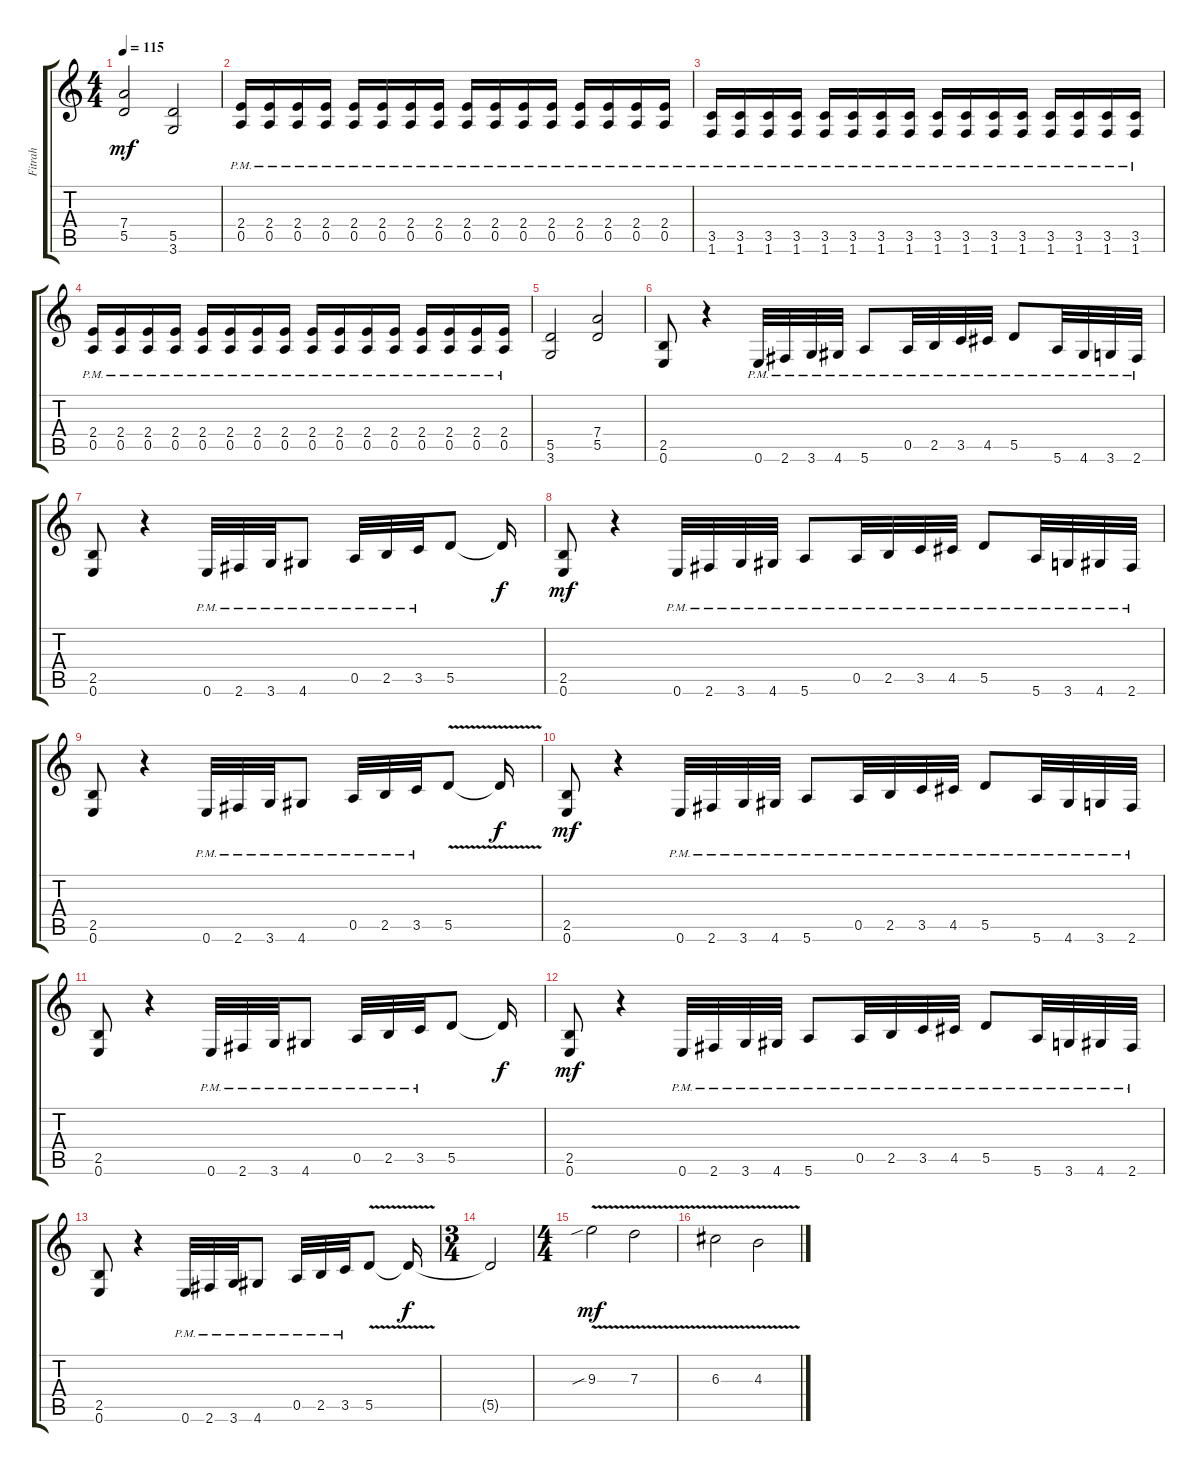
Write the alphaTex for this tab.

\track ("Fitrah" "Fitrah") {instrument distortionguitar}
\staff {score tabs}
\tuning (E4 B3 G3 D3 A2 E2) {hide}
\ts (4 4)
\tempo 115
\clef g2
\ks c
(7.4 5.5).2{dy mf} (5.5 3.6).2 |
(2.4{pm} 0.5{pm}).16 (2.4{pm} 0.5{pm}).16 (2.4{pm} 0.5{pm}).16 (2.4{pm} 0.5{pm}).16 (2.4{pm} 0.5{pm}).16 (2.4{pm} 0.5{pm}).16 (2.4{pm} 0.5{pm}).16 (2.4{pm} 0.5{pm}).16 (2.4{pm} 0.5{pm}).16 (2.4{pm} 0.5{pm}).16 (2.4{pm} 0.5{pm}).16 (2.4{pm} 0.5{pm}).16 (2.4{pm} 0.5{pm}).16 (2.4{pm} 0.5{pm}).16 (2.4{pm} 0.5{pm}).16 (2.4{pm} 0.5{pm}).16 |
(3.5{pm} 1.6{pm}).16 (3.5{pm} 1.6{pm}).16 (3.5{pm} 1.6{pm}).16 (3.5{pm} 1.6{pm}).16 (3.5{pm} 1.6{pm}).16 (3.5{pm} 1.6{pm}).16 (3.5{pm} 1.6{pm}).16 (3.5{pm} 1.6{pm}).16 (3.5{pm} 1.6{pm}).16 (3.5{pm} 1.6{pm}).16 (3.5{pm} 1.6{pm}).16 (3.5{pm} 1.6{pm}).16 (3.5{pm} 1.6{pm}).16 (3.5{pm} 1.6{pm}).16 (3.5{pm} 1.6{pm}).16 (3.5{pm} 1.6{pm}).16 |
(2.4{pm} 0.5{pm}).16 (2.4{pm} 0.5{pm}).16 (2.4{pm} 0.5{pm}).16 (2.4{pm} 0.5{pm}).16 (2.4{pm} 0.5{pm}).16 (2.4{pm} 0.5{pm}).16 (2.4{pm} 0.5{pm}).16 (2.4{pm} 0.5{pm}).16 (2.4{pm} 0.5{pm}).16 (2.4{pm} 0.5{pm}).16 (2.4{pm} 0.5{pm}).16 (2.4{pm} 0.5{pm}).16 (2.4{pm} 0.5{pm}).16 (2.4{pm} 0.5{pm}).16 (2.4{pm} 0.5{pm}).16 (2.4{pm} 0.5{pm}).16 |
(5.5 3.6).2 (7.4 5.5).2 |
(2.5 0.6).8 r.4 0.6{pm}.32 2.6{pm}.32 3.6{pm}.32 4.6{pm}.32 5.6{pm}.8 0.5{pm}.32 2.5{pm}.32 3.5{pm}.32 4.5{pm}.32 5.5{pm}.8 5.6{pm}.32 4.6{pm}.32 3.6{pm}.32 2.6{pm}.32 |
(2.5 0.6).8 r.4 0.6{pm}.32 2.6{pm}.32 3.6{pm}.32 4.6{pm}.8 0.5{pm}.32 2.5{pm}.32 3.5{pm}.32 5.5.8 5.5{t}.16{dy f} |
(2.5 0.6).8{dy mf} r.4 0.6{pm}.32 2.6{pm}.32 3.6{pm}.32 4.6{pm}.32 5.6{pm}.8 0.5{pm}.32 2.5{pm}.32 3.5{pm}.32 4.5{pm}.32 5.5{pm}.8 5.6{pm}.32 3.6{pm}.32 4.6{pm}.32 2.6{pm}.32 |
(2.5 0.6).8 r.4 0.6{pm}.32 2.6{pm}.32 3.6{pm}.32 4.6{pm}.8 0.5{pm}.32 2.5{pm}.32 3.5{pm}.32 5.5{v}.8 5.5{t}.16{dy f} |
(2.5 0.6).8{dy mf} r.4 0.6{pm}.32 2.6{pm}.32 3.6{pm}.32 4.6{pm}.32 5.6{pm}.8 0.5{pm}.32 2.5{pm}.32 3.5{pm}.32 4.5{pm}.32 5.5{pm}.8 5.6{pm}.32 4.6{pm}.32 3.6{pm}.32 2.6{pm}.32 |
(2.5 0.6).8 r.4 0.6{pm}.32 2.6{pm}.32 3.6{pm}.32 4.6{pm}.8 0.5{pm}.32 2.5{pm}.32 3.5{pm}.32 5.5.8 5.5{t}.16{dy f} |
(2.5 0.6).8{dy mf} r.4 0.6{pm}.32 2.6{pm}.32 3.6{pm}.32 4.6{pm}.32 5.6{pm}.8 0.5{pm}.32 2.5{pm}.32 3.5{pm}.32 4.5{pm}.32 5.5{pm}.8 5.6{pm}.32 3.6{pm}.32 4.6{pm}.32 2.6{pm}.32 |
(2.5 0.6).8 r.4 0.6{pm}.32 2.6{pm}.32 3.6{pm}.32 4.6{pm}.8 0.5{pm}.32 2.5{pm}.32 3.5{pm}.32 5.5{v}.8 5.5{t}.16{dy f} |
\ts (3 4)
5.5{t}.2 |
\ts (4 4)
9.3{v sib}.2{dy mf} 7.3{v}.2 |
6.3{v}.2 4.3{v}.2
